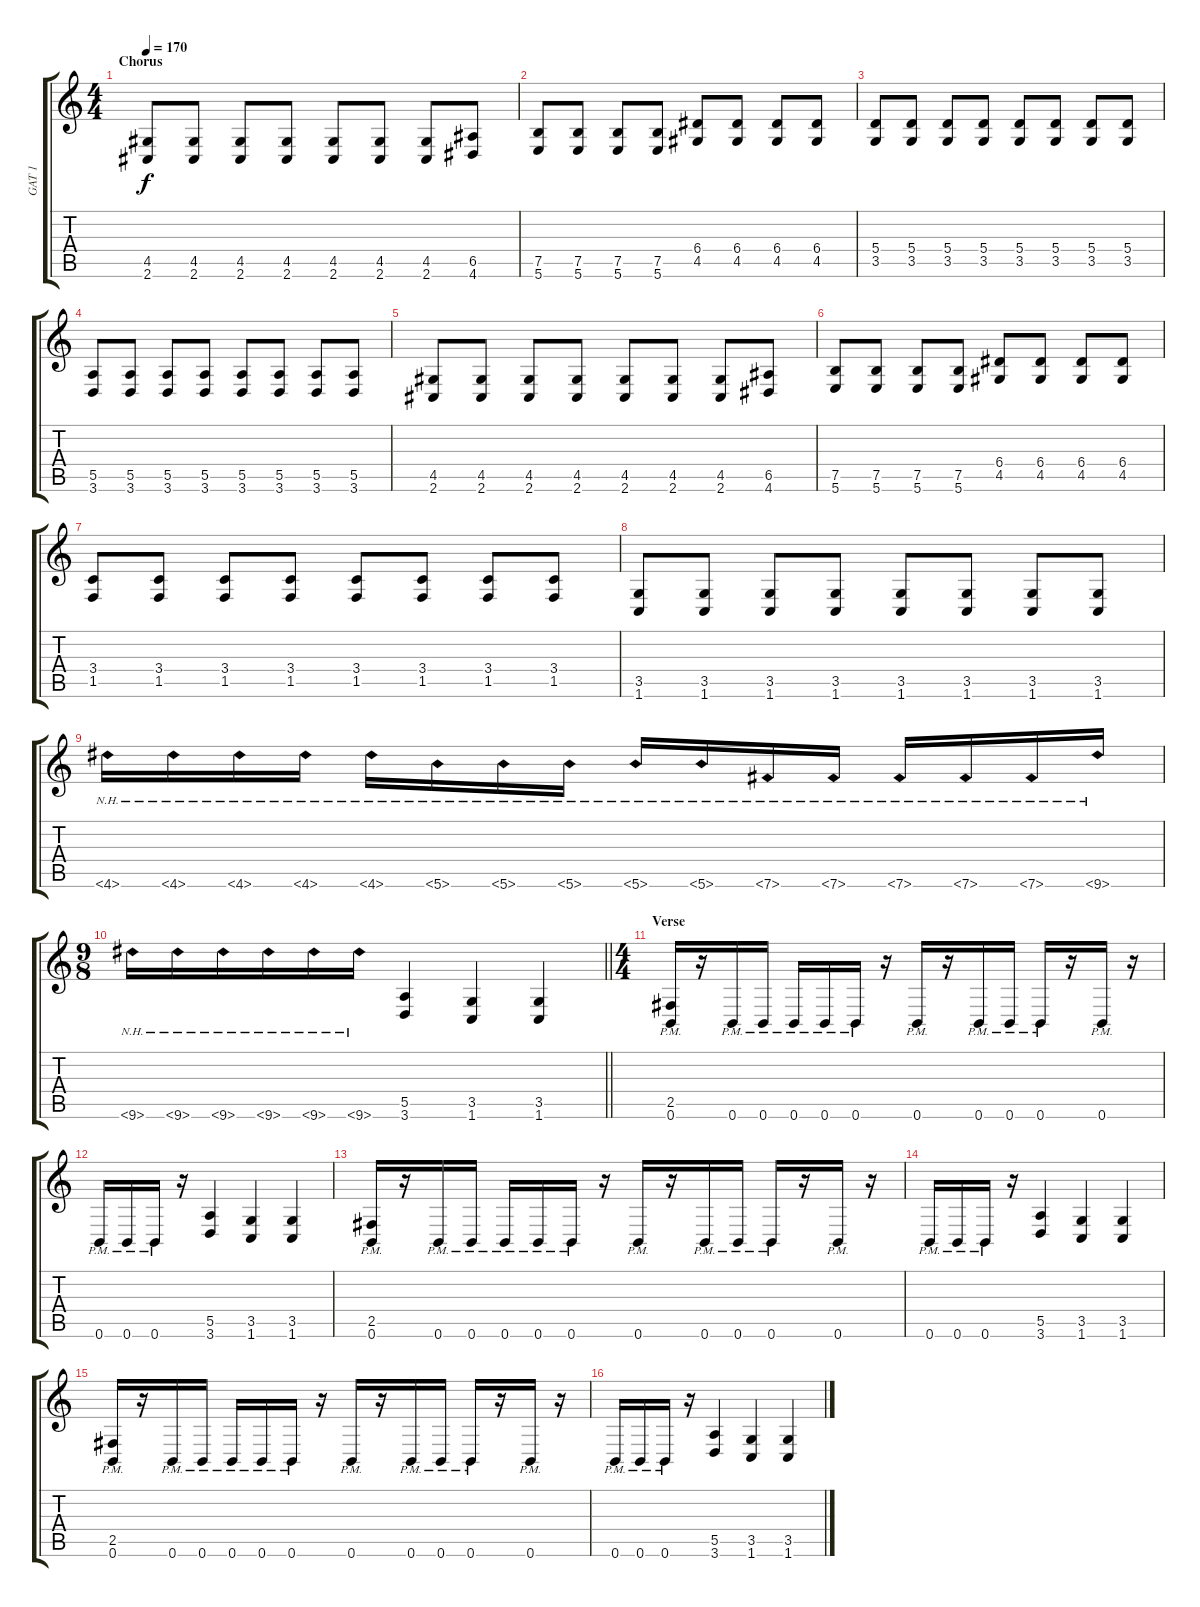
\track ("GAT 1" "GAT 1") {instrument distortionguitar}
\staff {score tabs}
\tuning (B3 Gb3 D3 A2 E2 B1) {hide}
\ts (4 4)
\section ("" "Chorus")
\tempo 170
\clef g2
\ks c
(4.5 2.6).8{dy f} (4.5 2.6).8 (4.5 2.6).8 (4.5 2.6).8 (4.5 2.6).8 (4.5 2.6).8 (4.5 2.6).8 (6.5 4.6).8 |
(7.5 5.6).8 (7.5 5.6).8 (7.5 5.6).8 (7.5 5.6).8 (6.4 4.5).8 (6.4 4.5).8 (6.4 4.5).8 (6.4 4.5).8 |
(5.4 3.5).8 (5.4 3.5).8 (5.4 3.5).8 (5.4 3.5).8 (5.4 3.5).8 (5.4 3.5).8 (5.4 3.5).8 (5.4 3.5).8 |
(5.5 3.6).8 (5.5 3.6).8 (5.5 3.6).8 (5.5 3.6).8 (5.5 3.6).8 (5.5 3.6).8 (5.5 3.6).8 (5.5 3.6).8 |
(4.5 2.6).8 (4.5 2.6).8 (4.5 2.6).8 (4.5 2.6).8 (4.5 2.6).8 (4.5 2.6).8 (4.5 2.6).8 (6.5 4.6).8 |
(7.5 5.6).8 (7.5 5.6).8 (7.5 5.6).8 (7.5 5.6).8 (6.4 4.5).8 (6.4 4.5).8 (6.4 4.5).8 (6.4 4.5).8 |
(3.4 1.5).8 (3.4 1.5).8 (3.4 1.5).8 (3.4 1.5).8 (3.4 1.5).8 (3.4 1.5).8 (3.4 1.5).8 (3.4 1.5).8 |
(3.5 1.6).8 (3.5 1.6).8 (3.5 1.6).8 (3.5 1.6).8 (3.5 1.6).8 (3.5 1.6).8 (3.5 1.6).8 (3.5 1.6).8 |
4.6{nh}.16 4.6{nh}.16 4.6{nh}.16 4.6{nh}.16 4.6{nh}.16 5.6{nh}.16 5.6{nh}.16 5.6{nh}.16 5.6{nh}.16 5.6{nh}.16 7.6{nh}.16 7.6{nh}.16 7.6{nh}.16 7.6{nh}.16 7.6{nh}.16 9.6{nh}.16 |
\ts (9 8)
\barLineRight lightlight
9.6{nh}.16 9.6{nh}.16 9.6{nh}.16 9.6{nh}.16 9.6{nh}.16 9.6{nh}.16 (5.5 3.6).4 (3.5 1.6).4 (3.5 1.6).4 |
\ts (4 4)
\section ("" "Verse")
(2.5{pm} 0.6{pm}).16 r.16 0.6{pm}.16 0.6{pm}.16 0.6{pm}.16 0.6{pm}.16 0.6{pm}.16 r.16 0.6{pm}.16 r.16 0.6{pm}.16 0.6{pm}.16 0.6{pm}.16 r.16 0.6{pm}.16 r.16 |
0.6{pm}.16 0.6{pm}.16 0.6{pm}.16 r.16 (5.5 3.6).4 (3.5 1.6).4 (3.5 1.6).4 |
(2.5{pm} 0.6{pm}).16 r.16 0.6{pm}.16 0.6{pm}.16 0.6{pm}.16 0.6{pm}.16 0.6{pm}.16 r.16 0.6{pm}.16 r.16 0.6{pm}.16 0.6{pm}.16 0.6{pm}.16 r.16 0.6{pm}.16 r.16 |
0.6{pm}.16 0.6{pm}.16 0.6{pm}.16 r.16 (5.5 3.6).4 (3.5 1.6).4 (3.5 1.6).4 |
(2.5{pm} 0.6{pm}).16 r.16 0.6{pm}.16 0.6{pm}.16 0.6{pm}.16 0.6{pm}.16 0.6{pm}.16 r.16 0.6{pm}.16 r.16 0.6{pm}.16 0.6{pm}.16 0.6{pm}.16 r.16 0.6{pm}.16 r.16 |
0.6{pm}.16 0.6{pm}.16 0.6{pm}.16 r.16 (5.5 3.6).4 (3.5 1.6).4 (3.5 1.6).4
